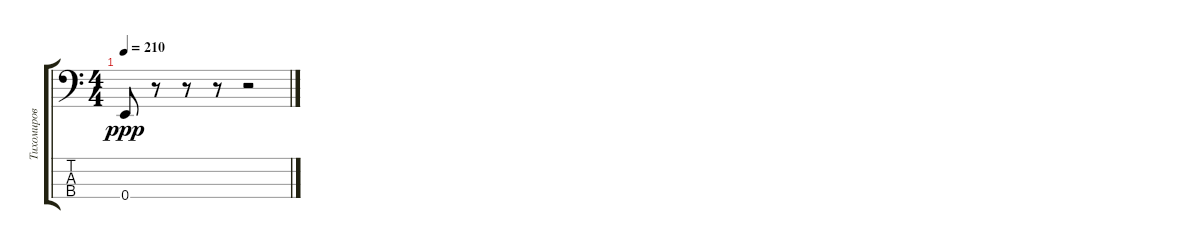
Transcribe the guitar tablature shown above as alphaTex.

\track ("Тихомиров" "Тихомиров") {instrument electricbasspick}
\staff {score tabs}
\tuning (G2 D2 A1 E1) {hide}
\ts (4 4)
\tempo 210
\clef f4
\ks c
0.4.8{dy ppp} r.8 r.8 r.8 r.2
